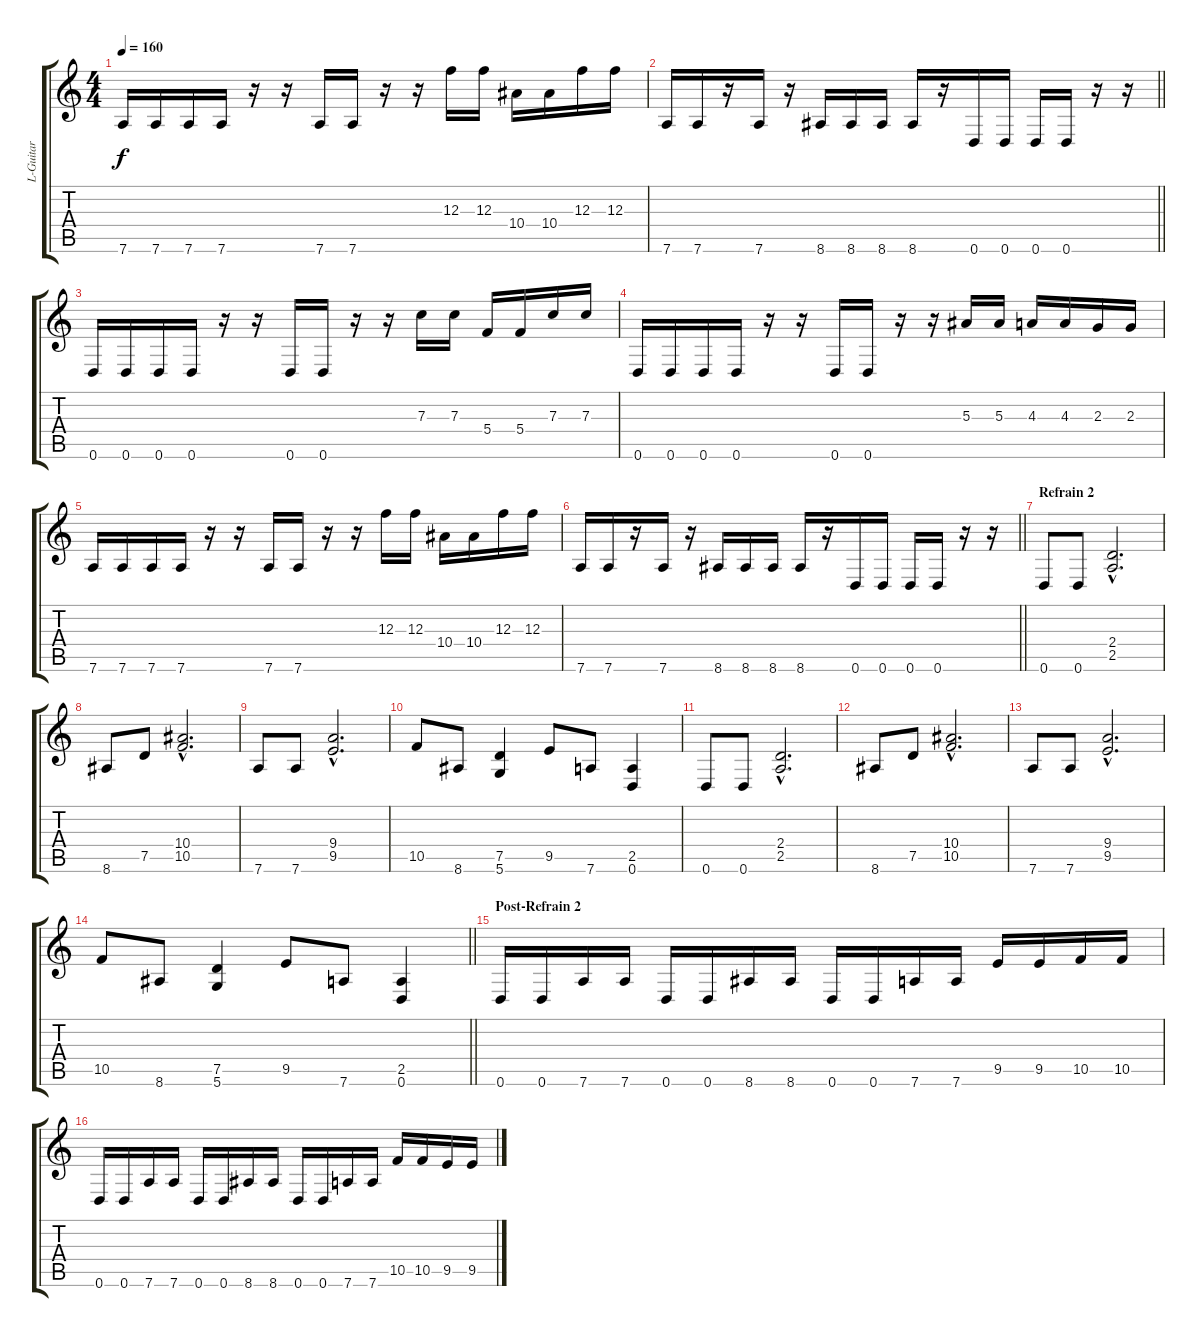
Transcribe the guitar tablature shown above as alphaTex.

\track ("L-Guitar" "L-Guitar") {instrument distortionguitar}
\staff {score tabs}
\tuning (D4 A3 F3 C3 G2 D2) {hide}
\ts (4 4)
\tempo 160
\clef g2
\ks c
7.6.16{dy f} 7.6.16 7.6.16 7.6.16 r.16 r.16 7.6.16 7.6.16 r.16 r.16 12.3.16 12.3.16 10.4.16 10.4.16 12.3.16 12.3.16 |
\barLineRight lightlight
7.6.16 7.6.16 r.16 7.6.16 r.16 8.6.16 8.6.16 8.6.16 8.6.16 r.16 0.6.16 0.6.16 0.6.16 0.6.16 r.16 r.16 |
0.6.16 0.6.16 0.6.16 0.6.16 r.16 r.16 0.6.16 0.6.16 r.16 r.16 7.3.16 7.3.16 5.4.16 5.4.16 7.3.16 7.3.16 |
0.6.16 0.6.16 0.6.16 0.6.16 r.16 r.16 0.6.16 0.6.16 r.16 r.16 5.3.16 5.3.16 4.3.16 4.3.16 2.3.16 2.3.16 |
7.6.16 7.6.16 7.6.16 7.6.16 r.16 r.16 7.6.16 7.6.16 r.16 r.16 12.3.16 12.3.16 10.4.16 10.4.16 12.3.16 12.3.16 |
\barLineRight lightlight
7.6.16 7.6.16 r.16 7.6.16 r.16 8.6.16 8.6.16 8.6.16 8.6.16 r.16 0.6.16 0.6.16 0.6.16 0.6.16 r.16 r.16 |
\section ("" "Refrain 2")
0.6.8 0.6.8 (2.4{hac} 2.5{hac}).2{d} |
8.6.8 7.5.8 (10.4{hac} 10.5{hac}).2{d} |
7.6.8 7.6.8 (9.4{hac} 9.5{hac}).2{d} |
10.5.8 8.6.8 (7.5 5.6).4 9.5.8 7.6.8 (2.5 0.6).4 |
0.6.8 0.6.8 (2.4{hac} 2.5{hac}).2{d} |
8.6.8 7.5.8 (10.4{hac} 10.5{hac}).2{d} |
7.6.8 7.6.8 (9.4{hac} 9.5{hac}).2{d} |
\barLineRight lightlight
10.5.8 8.6.8 (7.5 5.6).4 9.5.8 7.6.8 (2.5 0.6).4 |
\section ("" "Post-Refrain 2")
0.6.16 0.6.16 7.6.16 7.6.16 0.6.16 0.6.16 8.6.16 8.6.16 0.6.16 0.6.16 7.6.16 7.6.16 9.5.16 9.5.16 10.5.16 10.5.16 |
0.6.16 0.6.16 7.6.16 7.6.16 0.6.16 0.6.16 8.6.16 8.6.16 0.6.16 0.6.16 7.6.16 7.6.16 10.5.16 10.5.16 9.5.16 9.5.16
